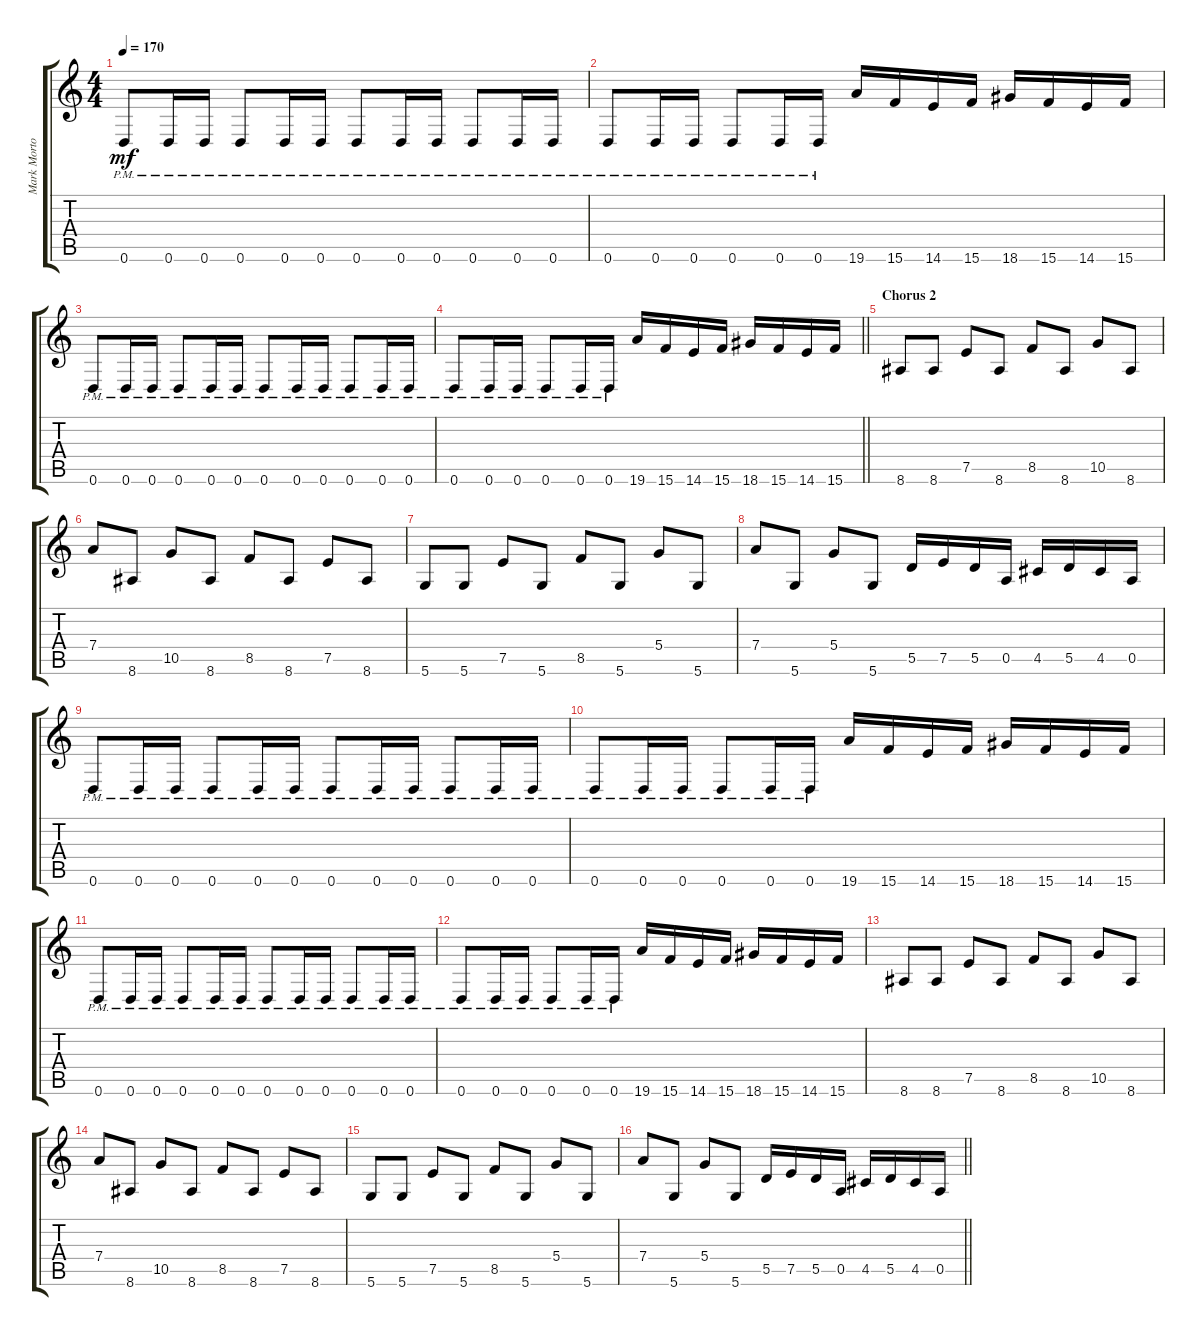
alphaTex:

\track ("Mark Morton" "Mark Morto") {instrument distortionguitar}
\staff {score tabs}
\tuning (E4 B3 G3 D3 A2 D2) {hide}
\ts (4 4)
\tempo 170
\clef g2
\ks c
0.6{pm}.8{dy mf} 0.6{pm}.16 0.6{pm}.16 0.6{pm}.8 0.6{pm}.16 0.6{pm}.16 0.6{pm}.8 0.6{pm}.16 0.6{pm}.16 0.6{pm}.8 0.6{pm}.16 0.6{pm}.16 |
0.6{pm}.8 0.6{pm}.16 0.6{pm}.16 0.6{pm}.8 0.6{pm}.16 0.6{pm}.16 19.6.16 15.6.16 14.6.16 15.6.16 18.6.16 15.6.16 14.6.16 15.6.16 |
0.6{pm}.8 0.6{pm}.16 0.6{pm}.16 0.6{pm}.8 0.6{pm}.16 0.6{pm}.16 0.6{pm}.8 0.6{pm}.16 0.6{pm}.16 0.6{pm}.8 0.6{pm}.16 0.6{pm}.16 |
\barLineRight lightlight
0.6{pm}.8 0.6{pm}.16 0.6{pm}.16 0.6{pm}.8 0.6{pm}.16 0.6{pm}.16 19.6.16 15.6.16 14.6.16 15.6.16 18.6.16 15.6.16 14.6.16 15.6.16 |
\section ("" "Chorus 2")
8.6.8 8.6.8 7.5.8 8.6.8 8.5.8 8.6.8 10.5.8 8.6.8 |
7.4.8 8.6.8 10.5.8 8.6.8 8.5.8 8.6.8 7.5.8 8.6.8 |
5.6.8 5.6.8 7.5.8 5.6.8 8.5.8 5.6.8 5.4.8 5.6.8 |
7.4.8 5.6.8 5.4.8 5.6.8 5.5.16 7.5.16 5.5.16 0.5.16 4.5.16 5.5.16 4.5.16 0.5.16 |
0.6{pm}.8 0.6{pm}.16 0.6{pm}.16 0.6{pm}.8 0.6{pm}.16 0.6{pm}.16 0.6{pm}.8 0.6{pm}.16 0.6{pm}.16 0.6{pm}.8 0.6{pm}.16 0.6{pm}.16 |
0.6{pm}.8 0.6{pm}.16 0.6{pm}.16 0.6{pm}.8 0.6{pm}.16 0.6{pm}.16 19.6.16 15.6.16 14.6.16 15.6.16 18.6.16 15.6.16 14.6.16 15.6.16 |
0.6{pm}.8 0.6{pm}.16 0.6{pm}.16 0.6{pm}.8 0.6{pm}.16 0.6{pm}.16 0.6{pm}.8 0.6{pm}.16 0.6{pm}.16 0.6{pm}.8 0.6{pm}.16 0.6{pm}.16 |
0.6{pm}.8 0.6{pm}.16 0.6{pm}.16 0.6{pm}.8 0.6{pm}.16 0.6{pm}.16 19.6.16 15.6.16 14.6.16 15.6.16 18.6.16 15.6.16 14.6.16 15.6.16 |
8.6.8 8.6.8 7.5.8 8.6.8 8.5.8 8.6.8 10.5.8 8.6.8 |
7.4.8 8.6.8 10.5.8 8.6.8 8.5.8 8.6.8 7.5.8 8.6.8 |
5.6.8 5.6.8 7.5.8 5.6.8 8.5.8 5.6.8 5.4.8 5.6.8 |
\barLineRight lightlight
7.4.8 5.6.8 5.4.8 5.6.8 5.5.16 7.5.16 5.5.16 0.5.16 4.5.16 5.5.16 4.5.16 0.5.16
